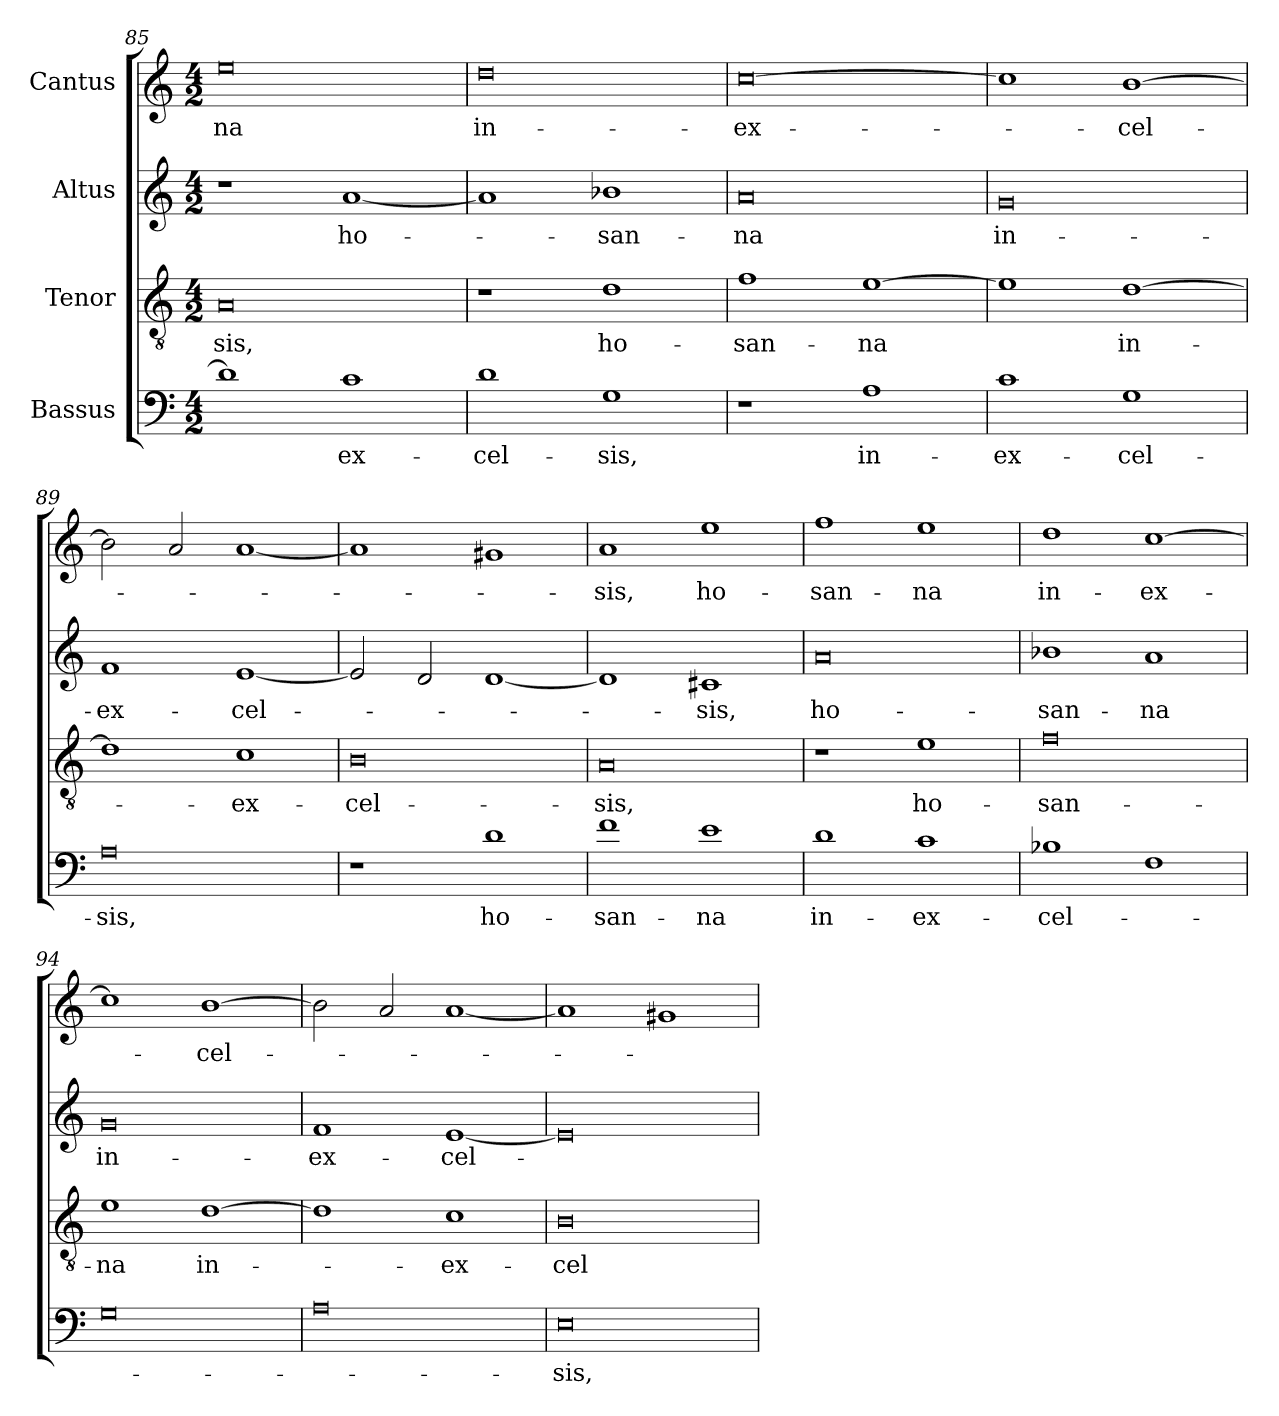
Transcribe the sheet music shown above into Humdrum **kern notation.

**kern	**text	**kern	**text	**kern	**text	**kern	**text
*part4	*part4	*part3	*part3	*part2	*part2	*part1	*part1
*staff4	*staff4	*staff3	*staff3	*staff2	*staff2	*staff1	*staff1
*I"Bassus	*	*I"Tenor	*	*I"Altus	*	*I"Cantus	*
*clefF4	*	*clefGv2	*	*clefG2	*	*clefG2	*
*k[]	*	*k[]	*	*k[]	*	*k[]	*
*M4/2	*	*M4/2	*	*M4/2	*	*M4/2	*
=85	=85	=85	=85	=85	=85	=85	=85
1d\]	.	0A/	-sis,	1r	.	0ee\	-na
1c\	ex-	.	.	[1a/	ho-	.	.
=86	=86	=86	=86	=86	=86	=86	=86
1d\	-cel-	1r	.	1a/]	.	0dd\	in-
1G\	-sis,	1d\	ho-	1b-X\	-san-	.	.
=87	=87	=87	=87	=87	=87	=87	=87
1r	.	1f\	-san-	0a/	-na	[0cc\	ex-
1A\	in-	[1e\	-na	.	.	.	.
=88	=88	=88	=88	=88	=88	=88	=88
1c\	ex-	1e\]	.	0g/	in-	1cc\]	.
1G\	-cel-	[1d\	in-	.	.	[1b\	-cel-
=89	=89	=89	=89	=89	=89	=89	=89
0A\	-sis,	1d\]	.	1f/	ex-	2b\]	.
.	.	.	.	.	.	2a/	.
.	.	1c\	ex-	[1e/	-cel-	[1a/	.
=90	=90	=90	=90	=90	=90	=90	=90
1r	.	0B\	-cel-	2e/]	.	1a/]	.
.	.	.	.	2d/	.	.	.
1d\	ho-	.	.	[1d/	.	1g#X/	.
=91	=91	=91	=91	=91	=91	=91	=91
1f\	-san-	0A/	-sis,	1d/]	.	1a/	-sis,
1e\	-na	.	.	1c#X/	-sis,	1ee\	ho-
=92	=92	=92	=92	=92	=92	=92	=92
1d\	in-	1r	.	0a/	ho-	1ff\	-san-
1c\	ex-	1e\	ho-	.	.	1ee\	-na
=93	=93	=93	=93	=93	=93	=93	=93
1B-X\	-cel-	0f\	-san-	1b-X\	-san-	1dd\	in-
1F\	.	.	.	1a/	-na	[1cc\	ex-
=94	=94	=94	=94	=94	=94	=94	=94
0G\	.	1e\	-na	0g/	in-	1cc\]	.
.	.	[1d\	in-	.	.	[1b\	-cel-
=95	=95	=95	=95	=95	=95	=95	=95
0A\	.	1d\]	.	1f/	ex-	2b\]	.
.	.	.	.	.	.	2a/	.
.	.	1c\	ex-	[1e/	-cel-	[1a/	.
=96	=96	=96	=96	=96	=96	=96	=96
0E\	-sis,	0B\	-cel-	0e/]	.	1a/]	.
.	.	.	.	.	.	1g#X/	.
=	=	=	=	=	=	=	=
*-	*-	*-	*-	*-	*-	*-	*-
